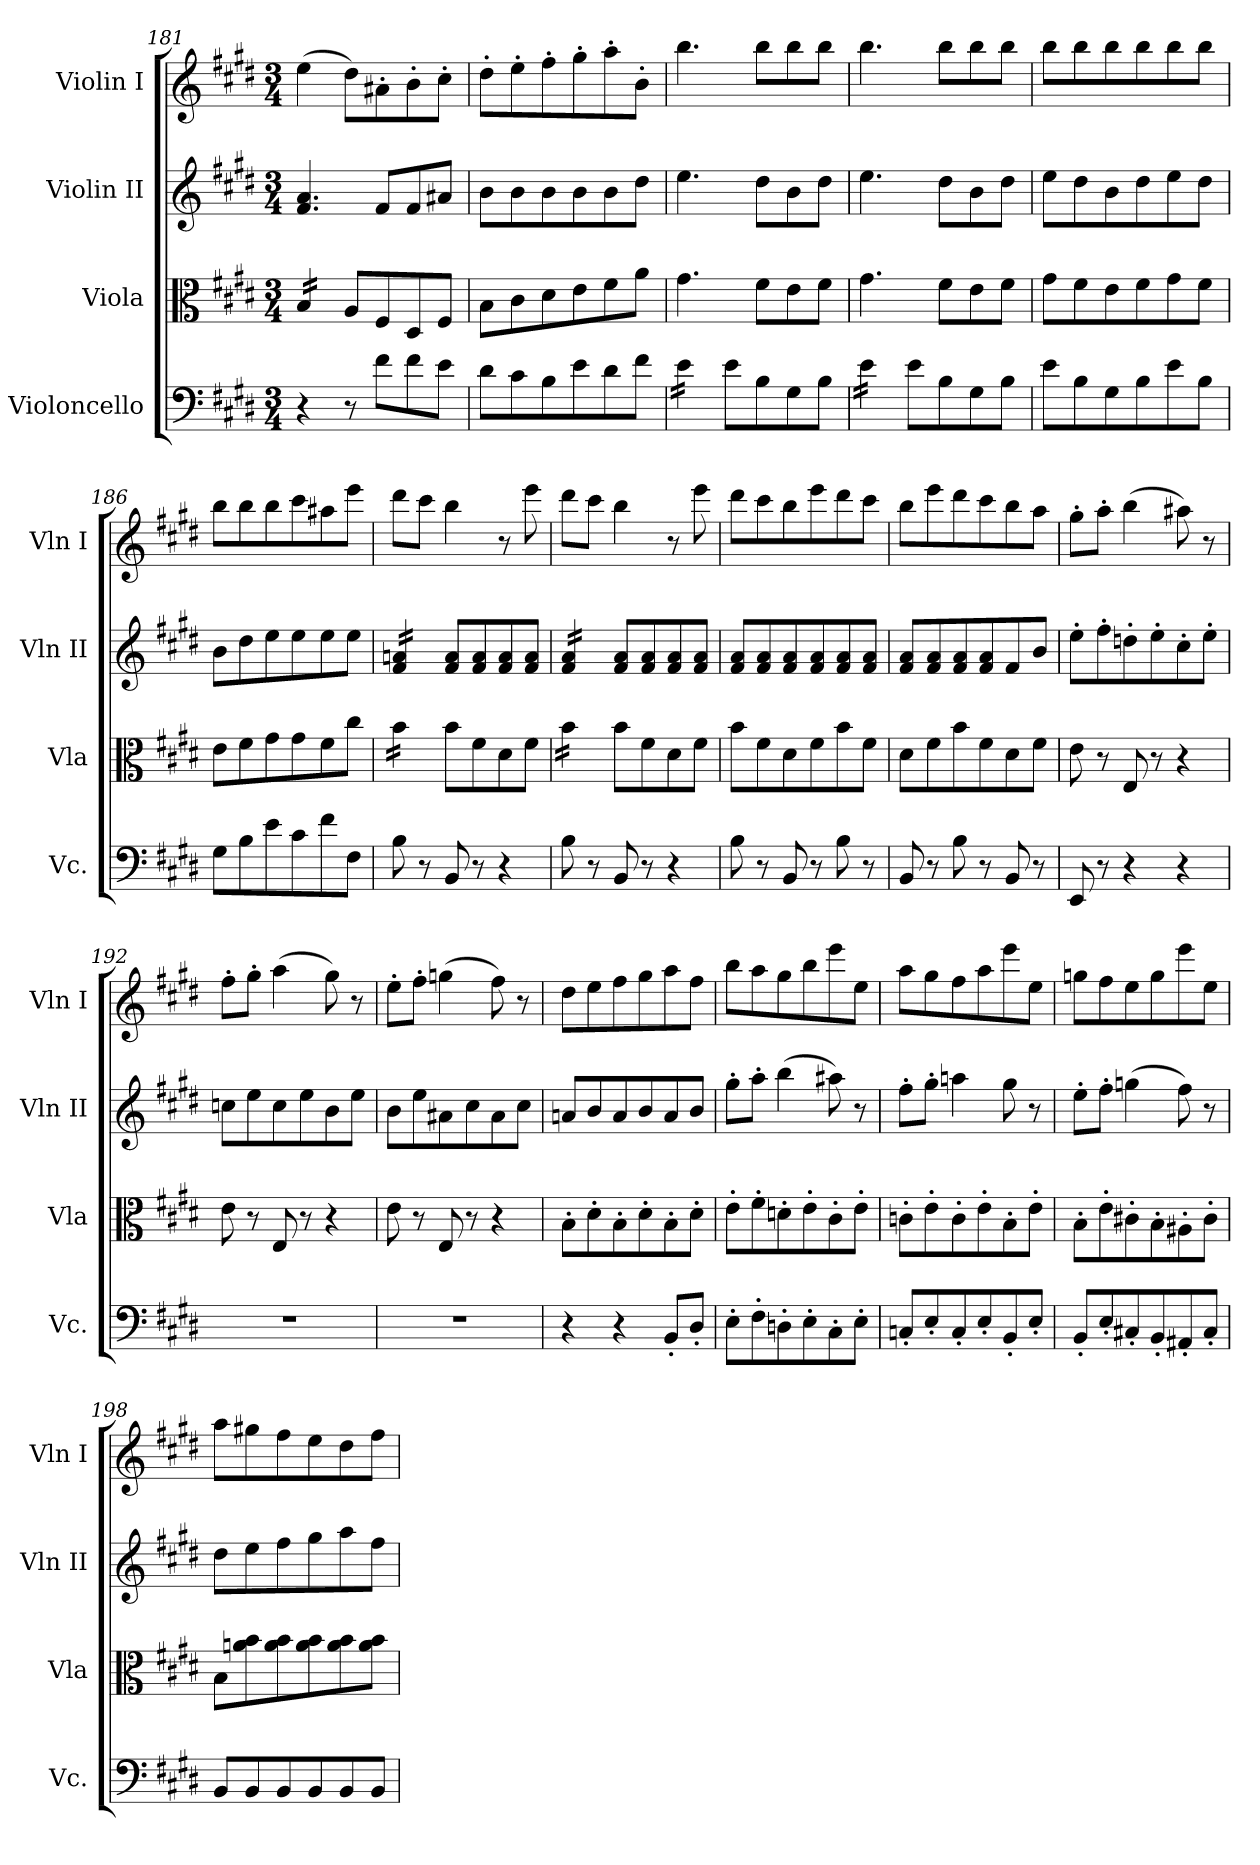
**kern	**kern	**kern	**kern
*part4	*part3	*part2	*part1
*staff4	*staff3	*staff2	*staff1
*I"Violoncello	*I"Viola	*I"Violin II	*I"Violin I
*I'Vc.	*I'Vla	*I'Vln II	*I'Vln I
*clefF4	*clefC3	*clefG2	*clefG2
*k[f#c#g#d#]	*k[f#c#g#d#]	*k[f#c#g#d#]	*k[f#c#g#d#]
*M3/4	*M3/4	*M3/4	*M3/4
=181	=181	=181	=181
*	*tremolo	*	*
4r	16B/LL	4.f#/ 4.a/	(4ee\
.	16B/	.	.
.	16B/	.	.
.	16B/JJ	.	.
*	*Xtremolo	*	*
8r	8A/L	.	8dd#\L)
8f#\L	8F#/	8f#/L	8a#X'\
8f#\	8D#/	8f#/	8b'\
8e\J	8F#/J	8a#X/J	8cc#'\J
=182	=182	=182	=182
8d#\L	8B\L	8b\L	8dd#'\L
8c#\	8c#\	8b\	8ee'\
8B\	8d#\	8b\	8ff#'\
8e\	8e\	8b\	8gg#'\
8d#\	8f#\	8b\	8aa'\
8f#\J	8a\J	8dd#\J	8b'\J
=183	=183	=183	=183
*tremolo	*	*	*
16e\LL	4.g#\	4.ee\	4.bb\
16e\	.	.	.
16e\	.	.	.
16e\JJ	.	.	.
*Xtremolo	*	*	*
8e\L	.	.	.
8B\	8f#\L	8dd#\L	8bb\L
8G#\	8e\	8b\	8bb\
8B\J	8f#\J	8dd#\J	8bb\J
=184	=184	=184	=184
*tremolo	*	*	*
16e\LL	4.g#\	4.ee\	4.bb\
16e\	.	.	.
16e\	.	.	.
16e\JJ	.	.	.
*Xtremolo	*	*	*
8e\L	.	.	.
8B\	8f#\L	8dd#\L	8bb\L
8G#\	8e\	8b\	8bb\
8B\J	8f#\J	8dd#\J	8bb\J
=185	=185	=185	=185
8e\L	8g#\L	8ee\L	8bb\L
8B\	8f#\	8dd#\	8bb\
8G#\	8e\	8b\	8bb\
8B\	8f#\	8dd#\	8bb\
8e\	8g#\	8ee\	8bb\
8B\J	8f#\J	8dd#\J	8bb\J
!!LO:LB:g=z
=186	=186	=186	=186
8G#\L	8e\L	8b\L	8bb\L
8B\	8f#\	8dd#\	8bb\
8e\	8g#\	8ee\	8bb\
8c#\	8g#\	8ee\	8ccc#\
8f#\	8f#\	8ee\	8aa#X\
8F#\J	8cc#\J	8ee\J	8eee\J
=187	=187	=187	=187
*	*tremolo	*	*
*	*	*tremolo	*
8B\	16b\LL	16f#/ 16an/LL	8ddd#\L
.	16b\	16f#/ 16an/	.
8r	16b\	16f#/ 16an/	8ccc#\J
.	16b\JJ	16f#/ 16an/JJ	.
*	*	*Xtremolo	*
*	*Xtremolo	*	*
8BB/	8b\L	8f#/ 8a/L	4bb\
8r	8f#\	8f#/ 8a/	.
4r	8d#\	8f#/ 8a/	8r
.	8f#\J	8f#/ 8a/J	8eee\
=188	=188	=188	=188
*	*tremolo	*	*
*	*	*tremolo	*
8B\	16b\LL	16f#/ 16a/LL	8ddd#\L
.	16b\	16f#/ 16a/	.
8r	16b\	16f#/ 16a/	8ccc#\J
.	16b\JJ	16f#/ 16a/JJ	.
*	*	*Xtremolo	*
*	*Xtremolo	*	*
8BB/	8b\L	8f#/ 8a/L	4bb\
8r	8f#\	8f#/ 8a/	.
4r	8d#\	8f#/ 8a/	8r
.	8f#\J	8f#/ 8a/J	8eee\
=189	=189	=189	=189
8B\	8b\L	8f#/ 8a/L	8ddd#\L
8r	8f#\	8f#/ 8a/	8ccc#\
8BB/	8d#\	8f#/ 8a/	8bb\
8r	8f#\	8f#/ 8a/	8eee\
8B\	8b\	8f#/ 8a/	8ddd#\
8r	8f#\J	8f#/ 8a/J	8ccc#\J
=190	=190	=190	=190
8BB/	8d#\L	8f#/ 8a/L	8bb\L
8r	8f#\	8f#/ 8a/	8eee\
8B\	8b\	8f#/ 8a/	8ddd#\
8r	8f#\	8f#/ 8a/	8ccc#\
8BB/	8d#\	8f#/	8bb\
8r	8f#\J	8b/J	8aa\J
=191	=191	=191	=191
8EE/	8e\	8ee'\L	8gg#'\L
8r	8r	8ff#'\	8aa'\J
4r	8E/	8ddn'\	(4bb\
.	8r	8ee'\	.
4r	4r	8cc#'\	8aa#X\)
.	.	8ee'\J	8r
=192	=192	=192	=192
2.r	8e\	8ccn\L	8ff#'\L
.	8r	8ee\	8gg#'\J
.	8E/	8cc\	(4aa\
.	8r	8ee\	.
.	4r	8b\	8gg#\)
.	.	8ee\J	8r
!!LO:PB:g=z
=193	=193	=193	=193
2.r	8e\	8b\L	8ee'\L
.	8r	8ee\	8ff#'\J
.	8E/	8a#X\	(4ggn\
.	8r	8cc#\	.
.	4r	8a#\	8ff#\)
.	.	8cc#\J	8r
=194	=194	=194	=194
4r	8B'\L	8an/L	8dd#\L
.	8d#'\	8b/	8ee\
4r	8B'\	8a/	8ff#\
.	8d#'\	8b/	8gg#\
8BB'/L	8B'\	8a/	8aa\
8D#'/J	8d#'\J	8b/J	8ff#\J
=195	=195	=195	=195
8E'\L	8e'\L	8gg#'\L	8bb\L
8F#'\	8f#'\	8aa'\J	8aa\
8Dn'\	8dn'\	(4bb\	8gg#\
8E'\	8e'\	.	8bb\
8C#'\	8c#'\	8aa#X\)	8eee\
8E'\J	8e'\J	8r	8ee\J
=196	=196	=196	=196
8Cn'/L	8cn'\L	8ff#'\L	8aa\L
8E'/	8e'\	8gg#'\J	8gg#\
8C'/	8c'\	4aan\	8ff#\
8E'/	8e'\	.	8aa\
8BB'/	8B'\	8gg#\	8eee\
8E'/J	8e'\J	8r	8ee\J
=197	=197	=197	=197
8BB'/L	8B'\L	8ee'\L	8ggn\L
8E'/	8e'\	8ff#'\J	8ff#\
8C#X'/	8c#X'\	(4ggn\	8ee\
8BB'/	8B'\	.	8gg\
8AA#X'/	8A#X'\	8ff#\)	8eee\
8C#'/J	8c#'\J	8r	8ee\J
=198	=198	=198	=198
8BB/L	8B\L	8dd#\L	8aa\L
8BB/	8an\ 8b\	8ee\	8gg#X\
8BB/	8a\ 8b\	8ff#\	8ff#\
8BB/	8a\ 8b\	8gg#\	8ee\
8BB/	8a\ 8b\	8aa\	8dd#\
8BB/J	8a\ 8b\J	8ff#\J	8ff#\J
=	=	=	=
*-	*-	*-	*-
